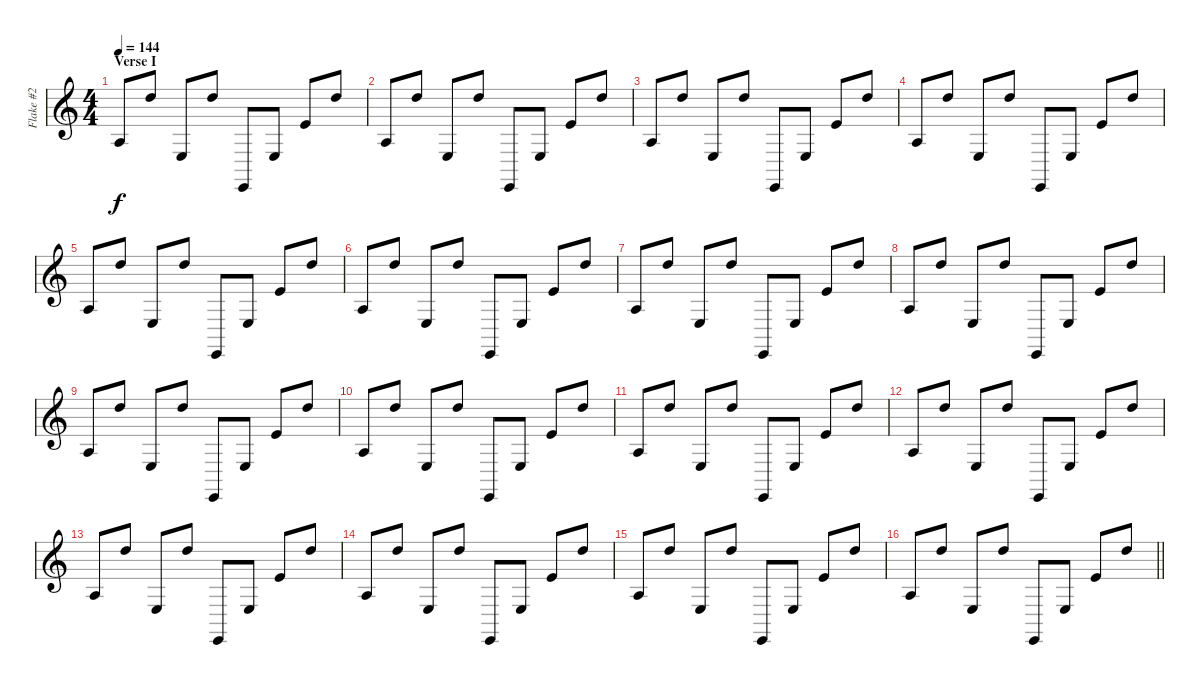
\track ("Flake #2" "Flake #2") {instrument woodblock}
\staff {score}
\tuning (E4 B3 G3 D3 A2 E2) {hide}
\ts (4 4)
\section ("" "Verse I")
\tempo 144
\clef g2
\ks c
2.3.8{dy f} 10.1.8 2.4.8 10.1.8 0.6.8 2.4.8 5.2.8 10.1.8 |
2.3.8 10.1.8 2.4.8 10.1.8 0.6.8 2.4.8 5.2.8 10.1.8 |
2.3.8 10.1.8 2.4.8 10.1.8 0.6.8 2.4.8 5.2.8 10.1.8 |
2.3.8 10.1.8 2.4.8 10.1.8 0.6.8 2.4.8 5.2.8 10.1.8 |
2.3.8 10.1.8 2.4.8 10.1.8 0.6.8 2.4.8 5.2.8 10.1.8 |
2.3.8 10.1.8 2.4.8 10.1.8 0.6.8 2.4.8 5.2.8 10.1.8 |
2.3.8 10.1.8 2.4.8 10.1.8 0.6.8 2.4.8 5.2.8 10.1.8 |
2.3.8 10.1.8 2.4.8 10.1.8 0.6.8 2.4.8 5.2.8 10.1.8 |
2.3.8 10.1.8 2.4.8 10.1.8 0.6.8 2.4.8 5.2.8 10.1.8 |
2.3.8 10.1.8 2.4.8 10.1.8 0.6.8 2.4.8 5.2.8 10.1.8 |
2.3.8 10.1.8 2.4.8 10.1.8 0.6.8 2.4.8 5.2.8 10.1.8 |
2.3.8 10.1.8 2.4.8 10.1.8 0.6.8 2.4.8 5.2.8 10.1.8 |
2.3.8 10.1.8 2.4.8 10.1.8 0.6.8 2.4.8 5.2.8 10.1.8 |
2.3.8 10.1.8 2.4.8 10.1.8 0.6.8 2.4.8 5.2.8 10.1.8 |
2.3.8 10.1.8 2.4.8 10.1.8 0.6.8 2.4.8 5.2.8 10.1.8 |
\barLineRight lightlight
2.3.8 10.1.8 2.4.8 10.1.8 0.6.8 2.4.8 5.2.8 10.1.8
